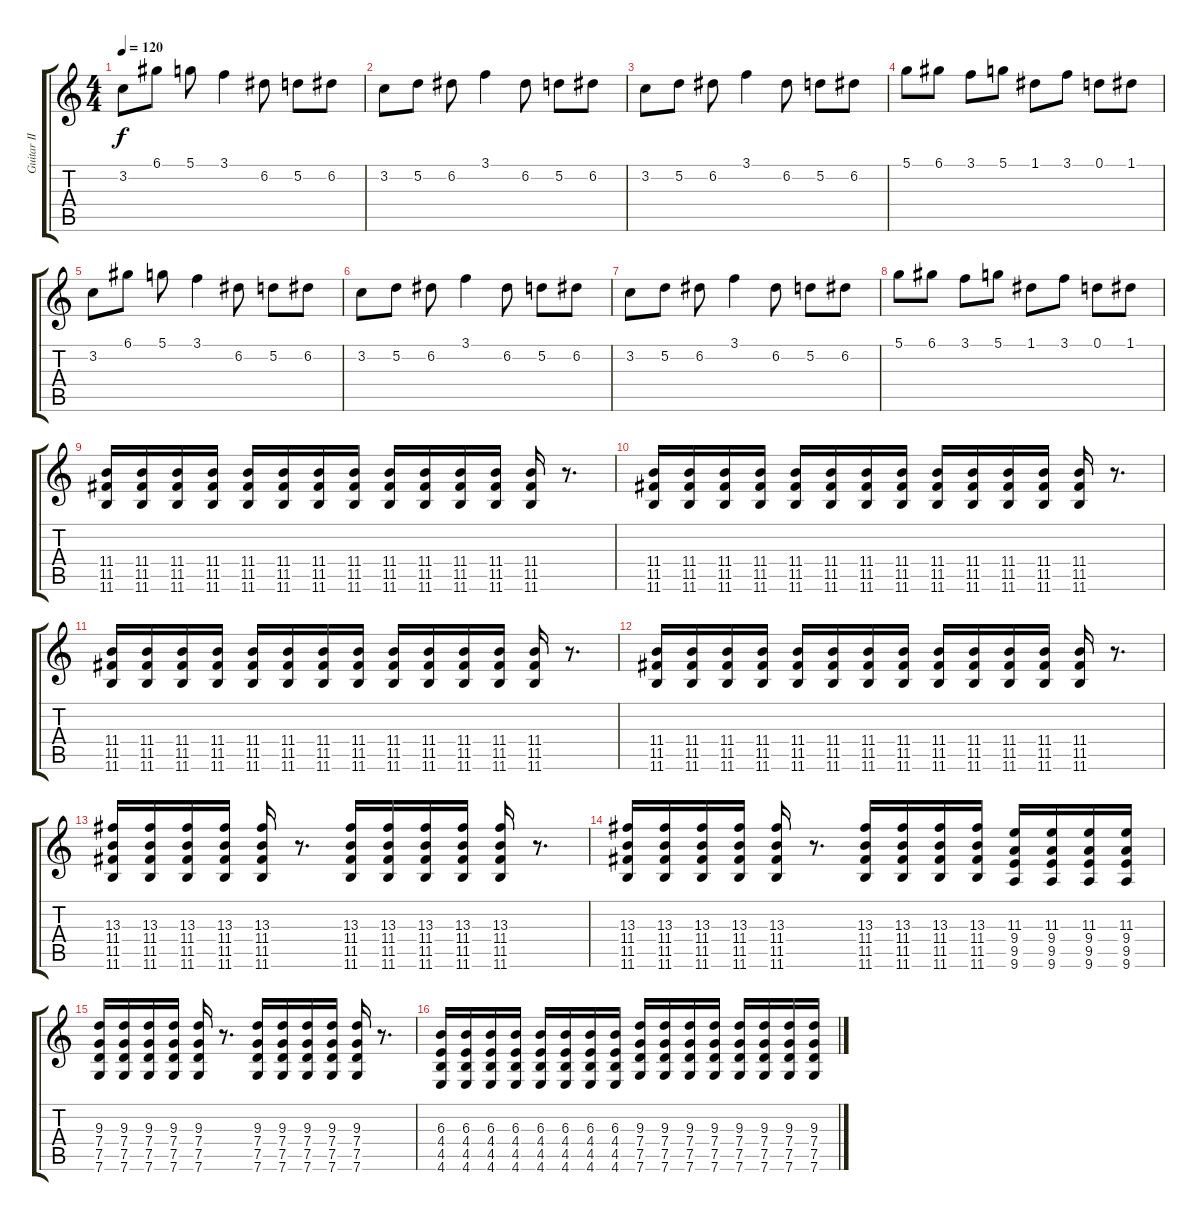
\track ("Guitar II" "Guitar II") {instrument distortionguitar}
\staff {score tabs}
\tuning (D4 A3 F3 C3 G2 C2) {hide}
\ts (4 4)
\tempo 120
\clef g2
\ks c
3.2.8{dy f balance 16 instrument distortionguitar} 6.1.8 5.1.8 3.1.4 6.2.8 5.2.8 6.2.8 |
3.2.8 5.2.8 6.2.8 3.1.4 6.2.8 5.2.8 6.2.8 |
3.2.8 5.2.8 6.2.8 3.1.4 6.2.8 5.2.8 6.2.8 |
5.1.8 6.1.8 3.1.8 5.1.8 1.1.8 3.1.8 0.1.8 1.1.8 |
3.2.8 6.1.8 5.1.8 3.1.4 6.2.8 5.2.8 6.2.8 |
3.2.8 5.2.8 6.2.8 3.1.4 6.2.8 5.2.8 6.2.8 |
3.2.8 5.2.8 6.2.8 3.1.4 6.2.8 5.2.8 6.2.8 |
5.1.8 6.1.8 3.1.8 5.1.8 1.1.8 3.1.8 0.1.8 1.1.8 |
(11.4 11.5 11.6).16{volume 13 balance 8} (11.4 11.5 11.6).16 (11.4 11.5 11.6).16 (11.4 11.5 11.6).16 (11.4 11.5 11.6).16 (11.4 11.5 11.6).16 (11.4 11.5 11.6).16 (11.4 11.5 11.6).16 (11.4 11.5 11.6).16 (11.4 11.5 11.6).16 (11.4 11.5 11.6).16 (11.4 11.5 11.6).16 (11.4 11.5 11.6).16 r.8{d} |
(11.4 11.5 11.6).16 (11.4 11.5 11.6).16 (11.4 11.5 11.6).16 (11.4 11.5 11.6).16 (11.4 11.5 11.6).16 (11.4 11.5 11.6).16 (11.4 11.5 11.6).16 (11.4 11.5 11.6).16 (11.4 11.5 11.6).16 (11.4 11.5 11.6).16 (11.4 11.5 11.6).16 (11.4 11.5 11.6).16 (11.4 11.5 11.6).16 r.8{d} |
(11.4 11.5 11.6).16 (11.4 11.5 11.6).16 (11.4 11.5 11.6).16 (11.4 11.5 11.6).16 (11.4 11.5 11.6).16 (11.4 11.5 11.6).16 (11.4 11.5 11.6).16 (11.4 11.5 11.6).16 (11.4 11.5 11.6).16 (11.4 11.5 11.6).16 (11.4 11.5 11.6).16 (11.4 11.5 11.6).16 (11.4 11.5 11.6).16 r.8{d} |
(11.4 11.5 11.6).16 (11.4 11.5 11.6).16 (11.4 11.5 11.6).16 (11.4 11.5 11.6).16 (11.4 11.5 11.6).16 (11.4 11.5 11.6).16 (11.4 11.5 11.6).16 (11.4 11.5 11.6).16 (11.4 11.5 11.6).16 (11.4 11.5 11.6).16 (11.4 11.5 11.6).16 (11.4 11.5 11.6).16 (11.4 11.5 11.6).16 r.8{d} |
(13.3 11.4 11.5 11.6).16{instrument distortionguitar} (13.3 11.4 11.5 11.6).16 (13.3 11.4 11.5 11.6).16 (13.3 11.4 11.5 11.6).16 (13.3 11.4 11.5 11.6).16 r.8{d} (13.3 11.4 11.5 11.6).16 (13.3 11.4 11.5 11.6).16 (13.3 11.4 11.5 11.6).16 (13.3 11.4 11.5 11.6).16 (13.3 11.4 11.5 11.6).16 r.8{d} |
(13.3 11.4 11.5 11.6).16 (13.3 11.4 11.5 11.6).16 (13.3 11.4 11.5 11.6).16 (13.3 11.4 11.5 11.6).16 (13.3 11.4 11.5 11.6).16 r.8{d} (13.3 11.4 11.5 11.6).16 (13.3 11.4 11.5 11.6).16 (13.3 11.4 11.5 11.6).16 (13.3 11.4 11.5 11.6).16 (11.3 9.4 9.5 9.6).16 (11.3 9.4 9.5 9.6).16 (11.3 9.4 9.5 9.6).16 (11.3 9.4 9.5 9.6).16 |
(9.3 7.4 7.5 7.6).16 (9.3 7.4 7.5 7.6).16 (9.3 7.4 7.5 7.6).16 (9.3 7.4 7.5 7.6).16 (9.3 7.4 7.5 7.6).16 r.8{d} (9.3 7.4 7.5 7.6).16 (9.3 7.4 7.5 7.6).16 (9.3 7.4 7.5 7.6).16 (9.3 7.4 7.5 7.6).16 (9.3 7.4 7.5 7.6).16 r.8{d} |
(6.3 4.4 4.5 4.6).16 (6.3 4.4 4.5 4.6).16 (6.3 4.4 4.5 4.6).16 (6.3 4.4 4.5 4.6).16 (6.3 4.4 4.5 4.6).16 (6.3 4.4 4.5 4.6).16 (6.3 4.4 4.5 4.6).16 (6.3 4.4 4.5 4.6).16 (9.3 7.4 7.5 7.6).16 (9.3 7.4 7.5 7.6).16 (9.3 7.4 7.5 7.6).16 (9.3 7.4 7.5 7.6).16 (9.3 7.4 7.5 7.6).16 (9.3 7.4 7.5 7.6).16 (9.3 7.4 7.5 7.6).16 (9.3 7.4 7.5 7.6).16
